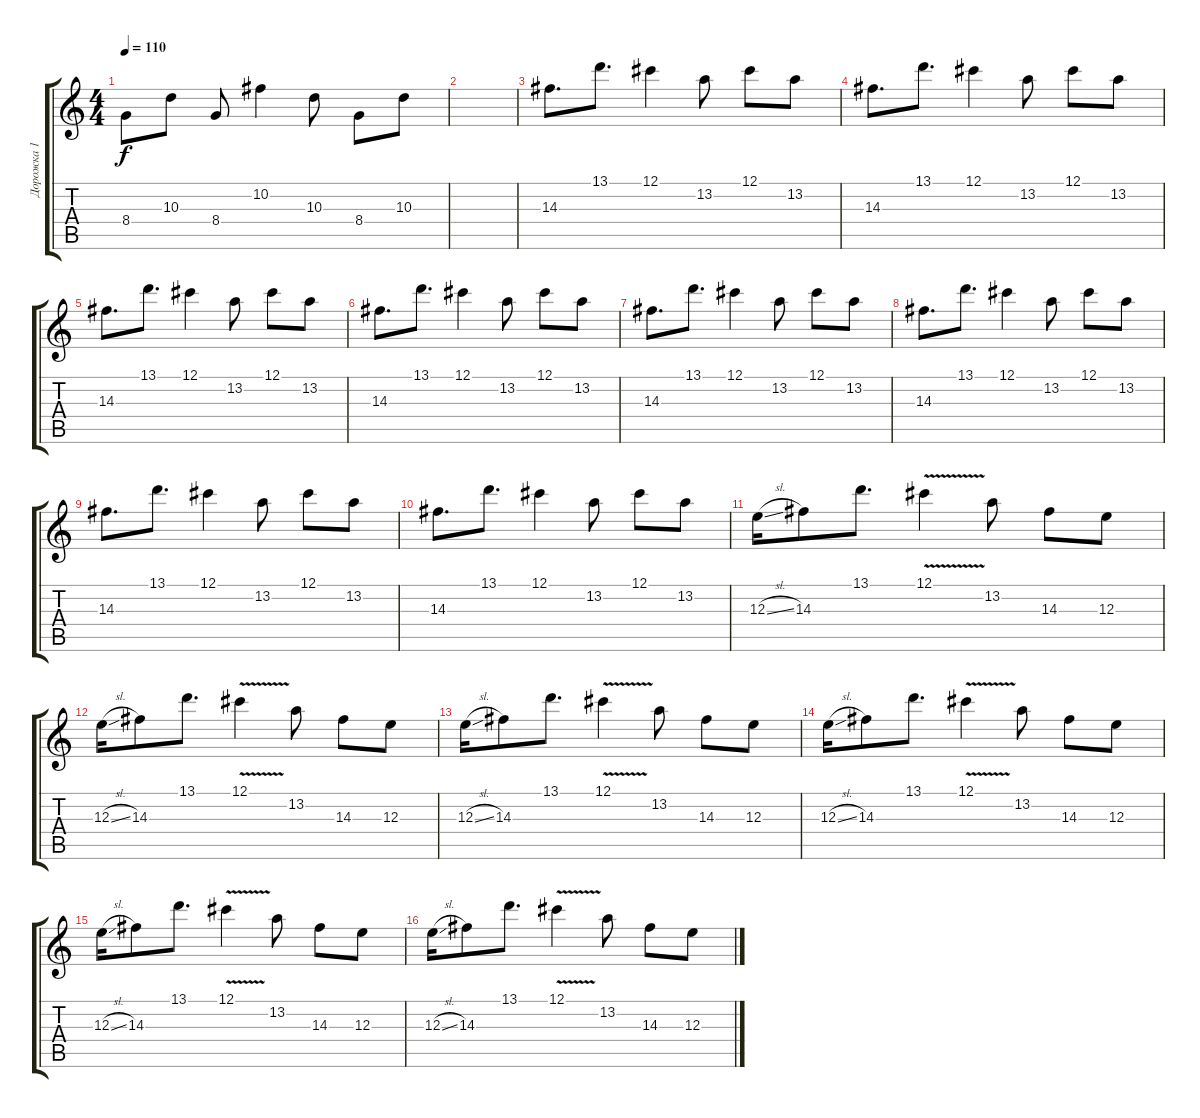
\track ("Дорожка 1" "Дорожка 1") {instrument acousticguitarsteel}
\staff {score tabs}
\tuning (Db4 Ab3 E3 B2 Gb2 B1) {hide}
\ts (4 4)
\tempo 110
\clef g2
\ks c
8.4.8{dy f} 10.3.8 8.4.8 10.2.4 10.3.8 8.4.8 10.3.8 |
|
14.3.8{d} 13.1.8{d} 12.1.4 13.2.8 12.1.8 13.2.8 |
14.3.8{d} 13.1.8{d} 12.1.4 13.2.8 12.1.8 13.2.8 |
14.3.8{d} 13.1.8{d} 12.1.4 13.2.8 12.1.8 13.2.8 |
14.3.8{d} 13.1.8{d} 12.1.4 13.2.8 12.1.8 13.2.8 |
14.3.8{d} 13.1.8{d} 12.1.4 13.2.8 12.1.8 13.2.8 |
14.3.8{d} 13.1.8{d} 12.1.4 13.2.8 12.1.8 13.2.8 |
14.3.8{d} 13.1.8{d} 12.1.4 13.2.8 12.1.8 13.2.8 |
14.3.8{d} 13.1.8{d} 12.1.4 13.2.8 12.1.8 13.2.8 |
12.3{sl}.16 14.3.8 13.1.8{d} 12.1{v}.4 13.2.8 14.3.8 12.3.8 |
12.3{sl}.16 14.3.8 13.1.8{d} 12.1{v}.4 13.2.8 14.3.8 12.3.8 |
12.3{sl}.16 14.3.8 13.1.8{d} 12.1{v}.4 13.2.8 14.3.8 12.3.8 |
12.3{sl}.16 14.3.8 13.1.8{d} 12.1{v}.4 13.2.8 14.3.8 12.3.8 |
12.3{sl}.16 14.3.8 13.1.8{d} 12.1{v}.4 13.2.8 14.3.8 12.3.8 |
12.3{sl}.16 14.3.8 13.1.8{d} 12.1{v}.4 13.2.8 14.3.8 12.3.8
